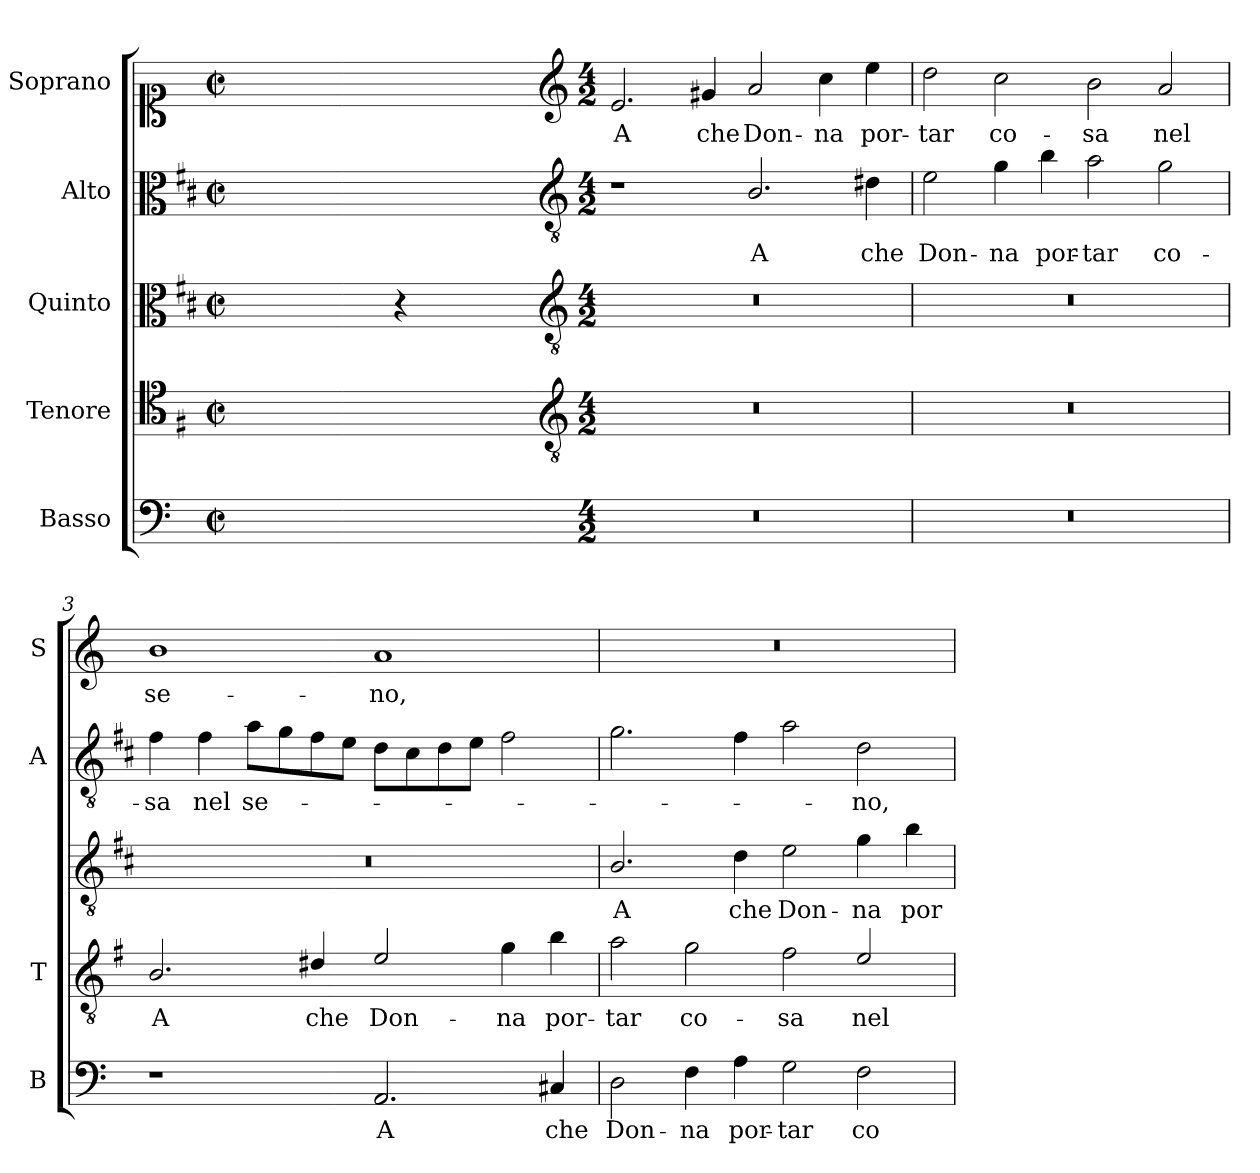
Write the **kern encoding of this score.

**kern	**text	**kern	**text	**kern	**text	**kern	**text	**kern	**text
*part5	*part5	*part4	*part4	*part3	*part3	*part2	*part2	*part1	*part1
*staff5	*staff5	*staff4	*staff4	*staff3	*staff3	*staff2	*staff2	*staff1	*staff1
*I"Basso	*	*I"Tenore	*	*I"Quinto	*	*I"Alto	*	*I"Soprano	*
*I'B	*	*I'T	*	*	*	*I'A	*	*I'S	*
*clefF4	*	*clefC4	*	*clefC3	*	*clefC3	*	*clefC1	*
*	*	*ITrd4c7	*	*ITrd1c2	*	*ITrd1c2	*	*	*
*k[]	*	*k[]	*	*k[]	*	*k[]	*	*k[]	*
*C:	*	*C:	*	*C:	*	*C:	*	*C:	*
*M2/2	*	*M2/2	*	*M2/2	*	*M2/2	*	*M2/2	*
*met(c|)	*	*met(c|)	*	*met(c|)	*	*met(c|)	*	*met(c|)	*
=	=	=	=	=	=	=	=	=	=
1ryy	.	1ryy	.	1ryy	.	1ryy	.	1ryy	.
=1X-	=1X-	=1X-	=1X-	=1X-	=1X-	=1X-	=1X-	=1X-	=1X-
4ryy	.	4ryy	.	4ryy	.	4ryy	.	4ryy	.
4ryy	.	4ryy	.	4r	.	4ryy	.	4ryy	.
4ryy	.	4ryy	.	4ryy	.	4ryy	.	4ryy	.
4ryy	.	4ryy	.	4ryy	.	4ryy	.	4ryy	.
=1-	=1-	=1-	=1-	=1-	=1-	=1-	=1-	=1-	=1-
*	*	*clefGv2	*	*clefGv2	*	*clefGv2	*	*clefG2	*
*M4/2	*	*M4/2	*	*M4/2	*	*M4/2	*	*M4/2	*
!	!	!	!	!	!	!	!	!	!LO:LY:b
0r	.	0r	.	0r	.	1r	.	2.e/	A
!	!	!	!	!	!	!	!	!	!LO:LY:b
.	.	.	.	.	.	.	.	4g#X/	che
!	!	!	!	!	!	!	!LO:LY:b	!	!LO:LY:b
.	.	.	.	.	.	2.A/	A	2a/	Don-
!	!	!	!	!	!	!	!	!	!LO:LY:b
.	.	.	.	.	.	.	.	4cc\	-na
!	!	!	!	!	!	!	!LO:LY:b	!	!LO:LY:b
.	.	.	.	.	.	4c#X\	che	4ee\	por-
=2	=2	=2	=2	=2	=2	=2	=2	=2	=2
!	!	!	!	!	!	!	!LO:LY:b	!	!LO:LY:b
0r	.	0r	.	0r	.	2d\	Don-	2dd\	-tar
!	!	!	!	!	!	!	!LO:LY:b	!	!LO:LY:b
.	.	.	.	.	.	4f\	-na	2cc\	co-
!	!	!	!	!	!	!	!LO:LY:b	!	!
.	.	.	.	.	.	4a\	por-	.	.
!	!	!	!	!	!	!	!LO:LY:b	!	!LO:LY:b
.	.	.	.	.	.	2g\	-tar	2b\	-sa
!	!	!	!	!	!	!	!LO:LY:b	!	!LO:LY:b
.	.	.	.	.	.	2f\	co-	2a/	nel
=3	=3	=3	=3	=3	=3	=3	=3	=3	=3
!	!	!	!LO:LY:b	!	!	!	!LO:LY:b	!	!LO:LY:b
1r	.	2.E/	A	0r	.	4e\	-sa	1b	se-
!	!	!	!	!	!	!	!LO:LY:b	!	!
.	.	.	.	.	.	4e\	nel	.	.
!	!	!	!	!	!	!	!LO:LY:b	!	!
.	.	.	.	.	.	8g\L	se-	.	.
.	.	.	.	.	.	8f\	.	.	.
!	!	!	!LO:LY:b	!	!	!	!	!	!
.	.	4G#X/	che	.	.	8e\	.	.	.
.	.	.	.	.	.	8d\J	.	.	.
!	!LO:LY:b	!	!LO:LY:b	!	!	!	!	!	!LO:LY:b
2.AA/	A	2A/	Don-	.	.	8c\L	.	1a	-no,
.	.	.	.	.	.	8B\	.	.	.
.	.	.	.	.	.	8c\	.	.	.
.	.	.	.	.	.	8d\J	.	.	.
!	!	!	!LO:LY:b	!	!	!	!	!	!
.	.	4c\	-na	.	.	2e\	.	.	.
!	!LO:LY:b	!	!LO:LY:b	!	!	!	!	!	!
4C#X/	che	4e\	por-	.	.	.	.	.	.
=4	=4	=4	=4	=4	=4	=4	=4	=4	=4
!	!LO:LY:b	!	!LO:LY:b	!	!LO:LY:b	!	!	!	!
2D\	Don-	2d\	-tar	2.A/	A	2.f\	.	0r	.
!	!LO:LY:b	!	!LO:LY:b	!	!	!	!	!	!
4F\	-na	2c\	co-	.	.	.	.	.	.
!	!LO:LY:b	!	!	!	!LO:LY:b	!	!	!	!
4A\	por-	.	.	4c\	che	4e\	.	.	.
!	!LO:LY:b	!	!LO:LY:b	!	!LO:LY:b	!	!	!	!
2G\	-tar	2B\	-sa	2d\	Don-	2g\	.	.	.
!	!LO:LY:b	!	!LO:LY:b	!	!LO:LY:b	!	!LO:LY:b	!	!
2F\	co-	2A/	nel	4f\	-na	2c\	-no,	.	.
!	!	!	!	!	!LO:LY:b	!	!	!	!
.	.	.	.	4a\	por-	.	.	.	.
=	=	=	=	=	=	=	=	=	=
*-	*-	*-	*-	*-	*-	*-	*-	*-	*-
